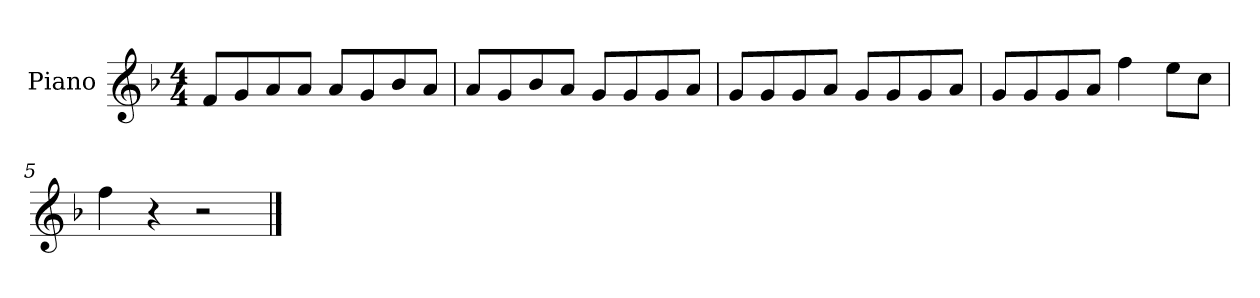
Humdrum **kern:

**kern
*part1
*staff1
*I"Piano
*I'P-no
*clefG2
*k[b-]
*M4/4
*MM90
=1
8f/L
8g/
8a/
8a/J
8a/L
8g/
8b-/
8a/J
=2
8a/L
8g/
8b-/
8a/J
8g/L
8g/
8g/
8a/J
=3
8g/L
8g/
8g/
8a/J
8g/L
8g/
8g/
8a/J
=4
8g/L
8g/
8g/
8a/J
4ff\
8ee\L
8cc\J
=5
4ff\
4r
2r
==
*-
